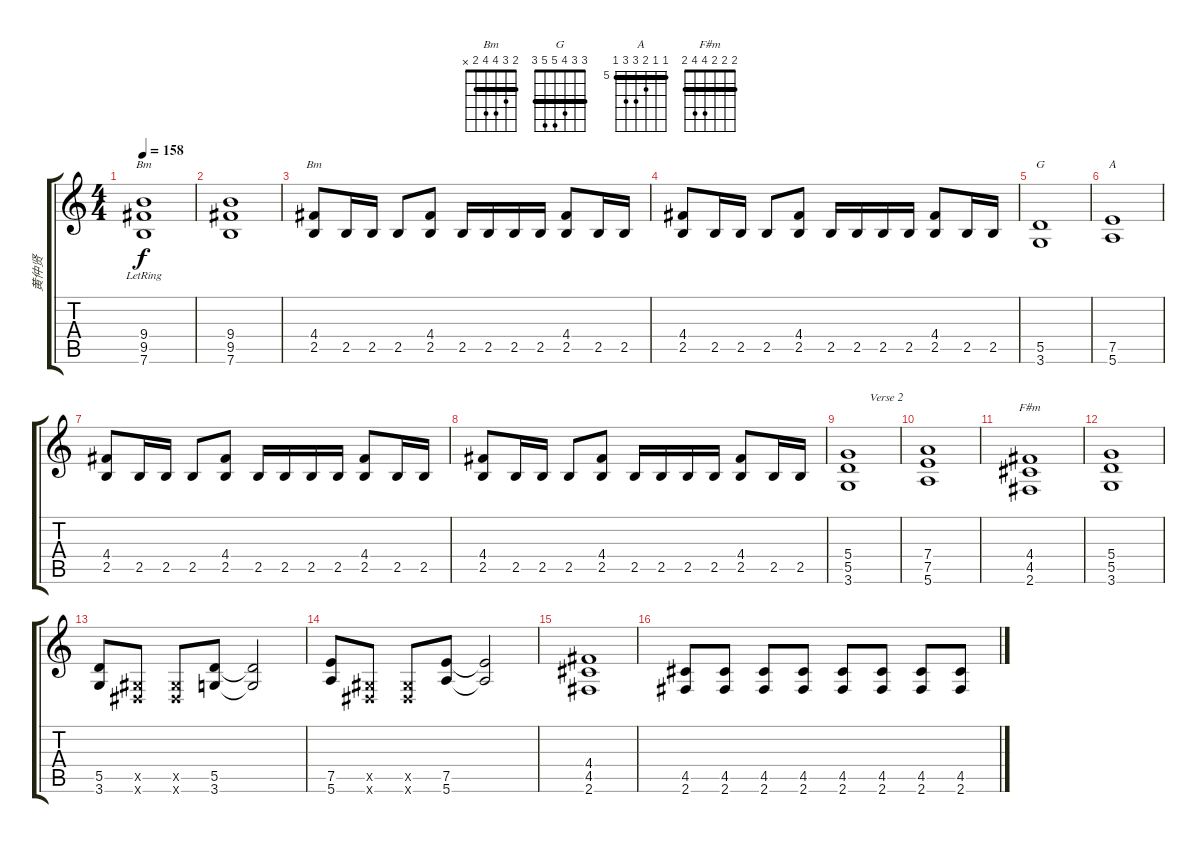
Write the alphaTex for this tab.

\track ("黄仲贤" "黄仲贤") {instrument overdrivenguitar}
\staff {score tabs}
\tuning (E4 B3 G3 D3 A2 E2) {hide}
\chord ("Bm" 7 7 7 9 9 7) {firstfret 7 barre 7}
\chord ("Bm" 2 3 4 4 2 x) {barre 2}
\chord ("G" 3 3 4 5 5 3) {barre 3}
\chord ("A" 5 5 6 7 7 5) {firstfret 5 barre 5}
\chord ("F#m" 2 2 2 4 4 2) {barre 2}
\ts (4 4)
\tempo 158
\clef g2
\ks c
(9.4 9.5{lr} 7.6{lr}).1{ch "Bm" dy f} |
(9.4 9.5 7.6).1 |
(4.4 2.5).8{ch "Bm"} 2.5.16 2.5.16 2.5.8 (4.4 2.5).8 2.5.16 2.5.16 2.5.16 2.5.16 (4.4 2.5).8 2.5.16 2.5.16 |
(4.4 2.5).8 2.5.16 2.5.16 2.5.8 (4.4 2.5).8 2.5.16 2.5.16 2.5.16 2.5.16 (4.4 2.5).8 2.5.16 2.5.16 |
(5.5 3.6).1{ch "G"} |
(7.5 5.6).1{ch "A"} |
(4.4 2.5).8 2.5.16 2.5.16 2.5.8 (4.4 2.5).8 2.5.16 2.5.16 2.5.16 2.5.16 (4.4 2.5).8 2.5.16 2.5.16 |
(4.4 2.5).8 2.5.16 2.5.16 2.5.8 (4.4 2.5).8 2.5.16 2.5.16 2.5.16 2.5.16 (4.4 2.5).8 2.5.16 2.5.16 |
(5.4 5.5 3.6).1{txt "       Verse 2"} |
(7.4 7.5 5.6).1 |
(4.4 4.5 2.6).1{ch "F#m"} |
(5.4 5.5 3.6).1 |
(5.5 3.6).8 (-1.5{x} -1.6{x}).8 (-1.5{x} -1.6{x}).8 (5.5 3.6).8 (5.5{t} 3.6{t}).2 |
(7.5 5.6).8 (-1.5{x} -1.6{x}).8 (-1.5{x} -1.6{x}).8 (7.5 5.6).8 (7.5{t} 5.6{t}).2 |
(4.4 4.5 2.6).1 |
(4.5 2.6).8 (4.5 2.6).8 (4.5 2.6).8 (4.5 2.6).8 (4.5 2.6).8 (4.5 2.6).8 (4.5 2.6).8 (4.5 2.6).8
